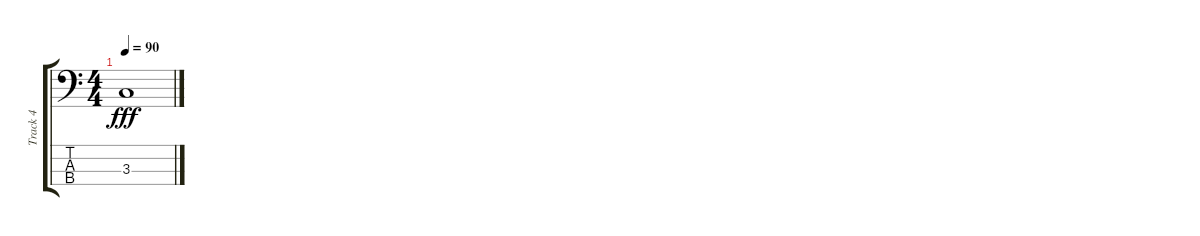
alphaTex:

\track ("Track 4" "Track 4") {instrument electricbassfinger}
\staff {score tabs}
\tuning (G2 D2 A1 E1) {hide}
\ts (4 4)
\tempo 90
\clef f4
\ks c
3.3.1{dy fff}
